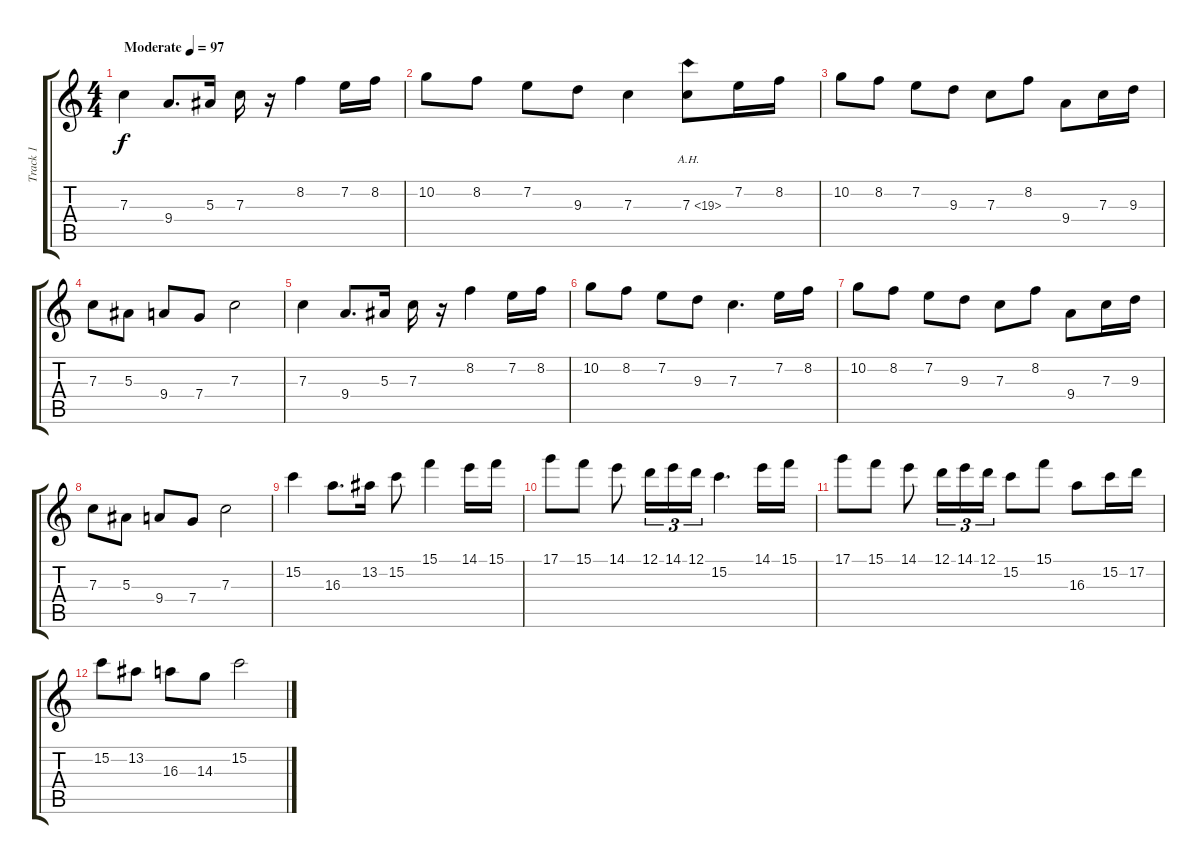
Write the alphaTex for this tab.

\track ("Track 1" "Track 1") {instrument distortionguitar}
\staff {score tabs}
\tuning (D4 A3 F3 C3 G2 C2) {hide}
\ts (4 4)
\tempo (97 "Moderate")
\clef g2
\ks c
7.3.4{dy f instrument distortionguitar} 9.4.8{d} 5.3.16 7.3.16 r.16 8.2.4 7.2.16 8.2.16 |
10.2.8 8.2.8 7.2.8 9.3.8 7.3.4 7.3{ah 12}.8 7.2.16 8.2.16 |
10.2.8 8.2.8 7.2.8 9.3.8 7.3.8 8.2.8 9.4.8 7.3.16 9.3.16 |
7.3.8 5.3.8 9.4.8 7.4.8 7.3.2 |
7.3.4 9.4.8{d} 5.3.16 7.3.16 r.16 8.2.4 7.2.16 8.2.16 |
10.2.8 8.2.8 7.2.8 9.3.8 7.3.4{d} 7.2.16 8.2.16 |
10.2.8 8.2.8 7.2.8 9.3.8 7.3.8 8.2.8 9.4.8 7.3.16 9.3.16 |
7.3.8 5.3.8 9.4.8 7.4.8 7.3.2 |
15.2.4 16.3.8{d} 13.2.16 15.2.8 15.1.4 14.1.16 15.1.16 |
17.1.8 15.1.8 14.1.8 12.1.16{tu (3 2)} 14.1.16{tu (3 2)} 12.1.16{tu (3 2)} 15.2.4{d} 14.1.16 15.1.16 |
17.1.8 15.1.8 14.1.8 12.1.16{tu (3 2)} 14.1.16{tu (3 2)} 12.1.16{tu (3 2)} 15.2.8 15.1.8 16.3.8 15.2.16 17.2.16 |
15.2.8 13.2.8 16.3.8 14.3.8 15.2.2
